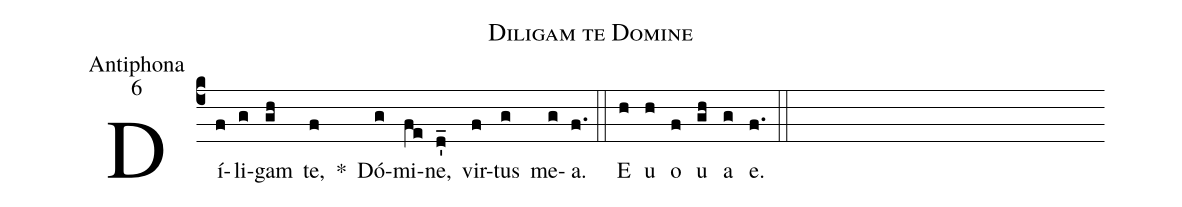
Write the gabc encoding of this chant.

name:Diligam te Domine;
office-part:Antiphona;
mode:6;
%%
(c4)Dí(f)li(g)gam(gh) te,(f) *() Dó(g)mi(fe)ne,(d'_) vir(f)tus(g) me(g)a.(f.) (::) E(h) u(h) o(f) u(gh) a(g) e.(f.) (::)
